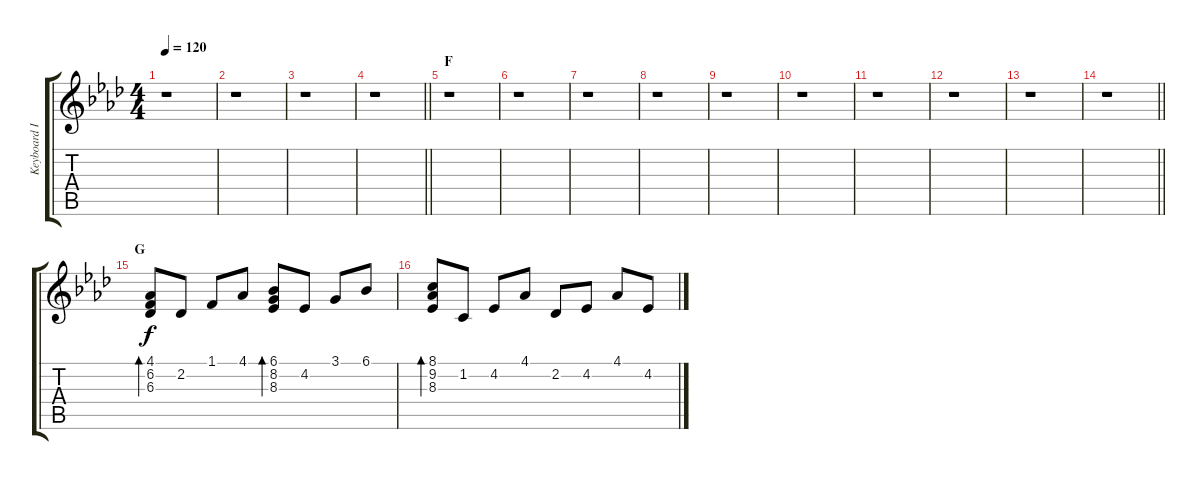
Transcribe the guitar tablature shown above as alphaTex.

\track ("Keyboard III" "Keyboard I") {instrument acousticgrandpiano}
\staff {score tabs}
\tuning (E4 B3 G3 D3 A2 E2) {hide}
\ts (4 4)
\tempo 120
\clef g2
\ks ab
r.1{dy f} |
r.1 |
r.1 |
\barLineRight lightlight
r.1 |
\section ("" "F")
r.1 |
r.1 |
r.1 |
r.1 |
r.1 |
r.1 |
r.1 |
r.1 |
r.1 |
\barLineRight lightlight
r.1 |
\section ("" "G")
(4.1 6.2 6.3).8{bd 240} 2.2.8 1.1.8 4.1.8 (6.1 8.2 8.3).8{bd 240} 4.2.8 3.1.8 6.1.8 |
(8.1 9.2 8.3).8{bd 240} 1.2.8 4.2.8 4.1.8 2.2.8 4.2.8 4.1.8 4.2.8
